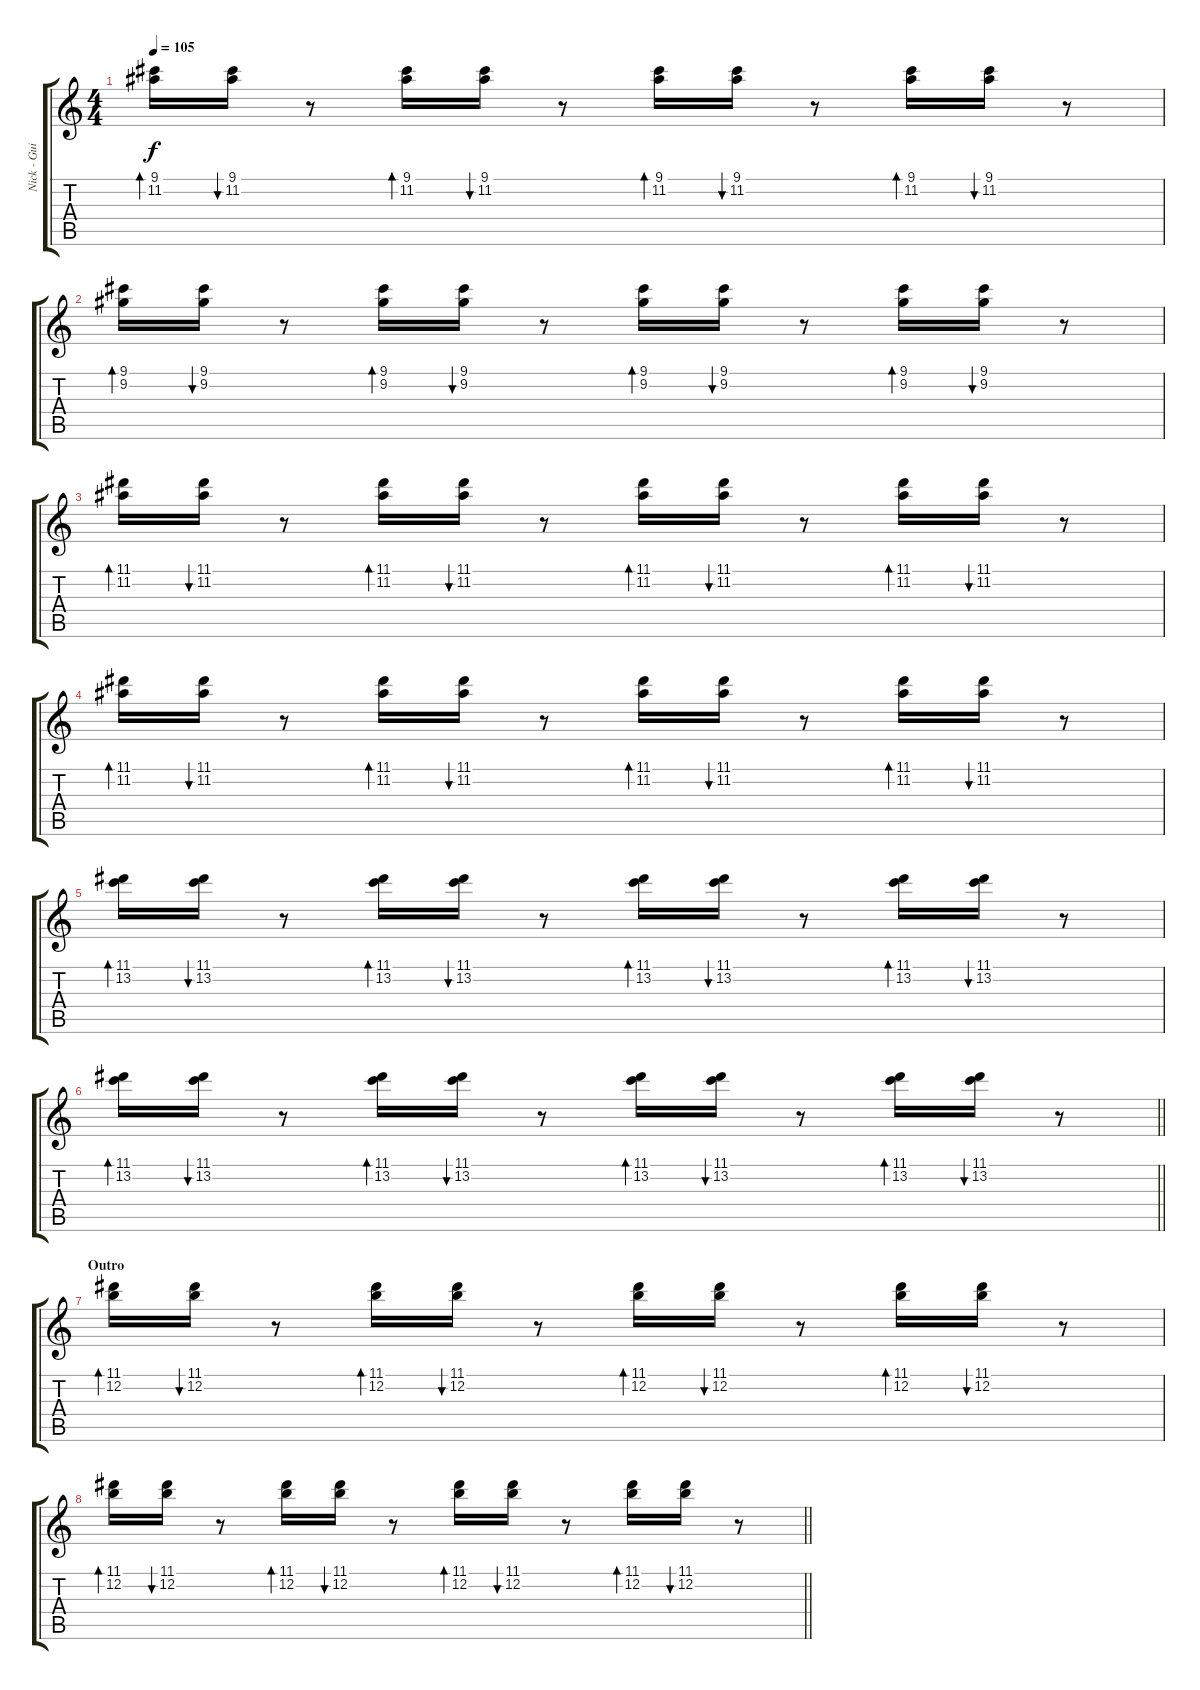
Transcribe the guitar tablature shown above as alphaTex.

\track ("Nick - Guitar RSE" "Nick - Gui") {instrument distortionguitar}
\staff {score tabs}
\tuning (E4 B3 G3 D3 A2 E2) {hide}
\ts (4 4)
\tempo 105
\clef g2
\ks c
(9.1 11.2).16{bd 60 dy f} (9.1 11.2).16{bu 60} r.8 (9.1 11.2).16{bd 60} (9.1 11.2).16{bu 60} r.8 (9.1 11.2).16{bd 60} (9.1 11.2).16{bu 60} r.8 (9.1 11.2).16{bd 60} (9.1 11.2).16{bu 60} r.8 |
(9.1 9.2).16{bd 60} (9.1 9.2).16{bu 60} r.8 (9.1 9.2).16{bd 60} (9.1 9.2).16{bu 60} r.8 (9.1 9.2).16{bd 60} (9.1 9.2).16{bu 60} r.8 (9.1 9.2).16{bd 60} (9.1 9.2).16{bu 60} r.8 |
(11.1 11.2).16{bd 60} (11.1 11.2).16{bu 60} r.8 (11.1 11.2).16{bd 60} (11.1 11.2).16{bu 60} r.8 (11.1 11.2).16{bd 60} (11.1 11.2).16{bu 60} r.8 (11.1 11.2).16{bd 60} (11.1 11.2).16{bu 60} r.8 |
(11.1 11.2).16{bd 60} (11.1 11.2).16{bu 60} r.8 (11.1 11.2).16{bd 60} (11.1 11.2).16{bu 60} r.8 (11.1 11.2).16{bd 60} (11.1 11.2).16{bu 60} r.8 (11.1 11.2).16{bd 60} (11.1 11.2).16{bu 60} r.8 |
(11.1 13.2).16{bd 60} (11.1 13.2).16{bu 60} r.8 (11.1 13.2).16{bd 60} (11.1 13.2).16{bu 60} r.8 (11.1 13.2).16{bd 60} (11.1 13.2).16{bu 60} r.8 (11.1 13.2).16{bd 60} (11.1 13.2).16{bu 60} r.8 |
\barLineRight lightlight
(11.1 13.2).16{bd 60} (11.1 13.2).16{bu 60} r.8 (11.1 13.2).16{bd 60} (11.1 13.2).16{bu 60} r.8 (11.1 13.2).16{bd 60} (11.1 13.2).16{bu 60} r.8 (11.1 13.2).16{bd 60} (11.1 13.2).16{bu 60} r.8 |
\section ("" "Outro")
(11.1 12.2).16{bd 60} (11.1 12.2).16{bu 60} r.8 (11.1 12.2).16{bd 60} (11.1 12.2).16{bu 60} r.8 (11.1 12.2).16{bd 60} (11.1 12.2).16{bu 60} r.8 (11.1 12.2).16{bd 60} (11.1 12.2).16{bu 60} r.8 |
\barLineRight lightlight
(11.1 12.2).16{bd 60} (11.1 12.2).16{bu 60} r.8 (11.1 12.2).16{bd 60} (11.1 12.2).16{bu 60} r.8 (11.1 12.2).16{bd 60} (11.1 12.2).16{bu 60} r.8 (11.1 12.2).16{bd 60} (11.1 12.2).16{bu 60} r.8
